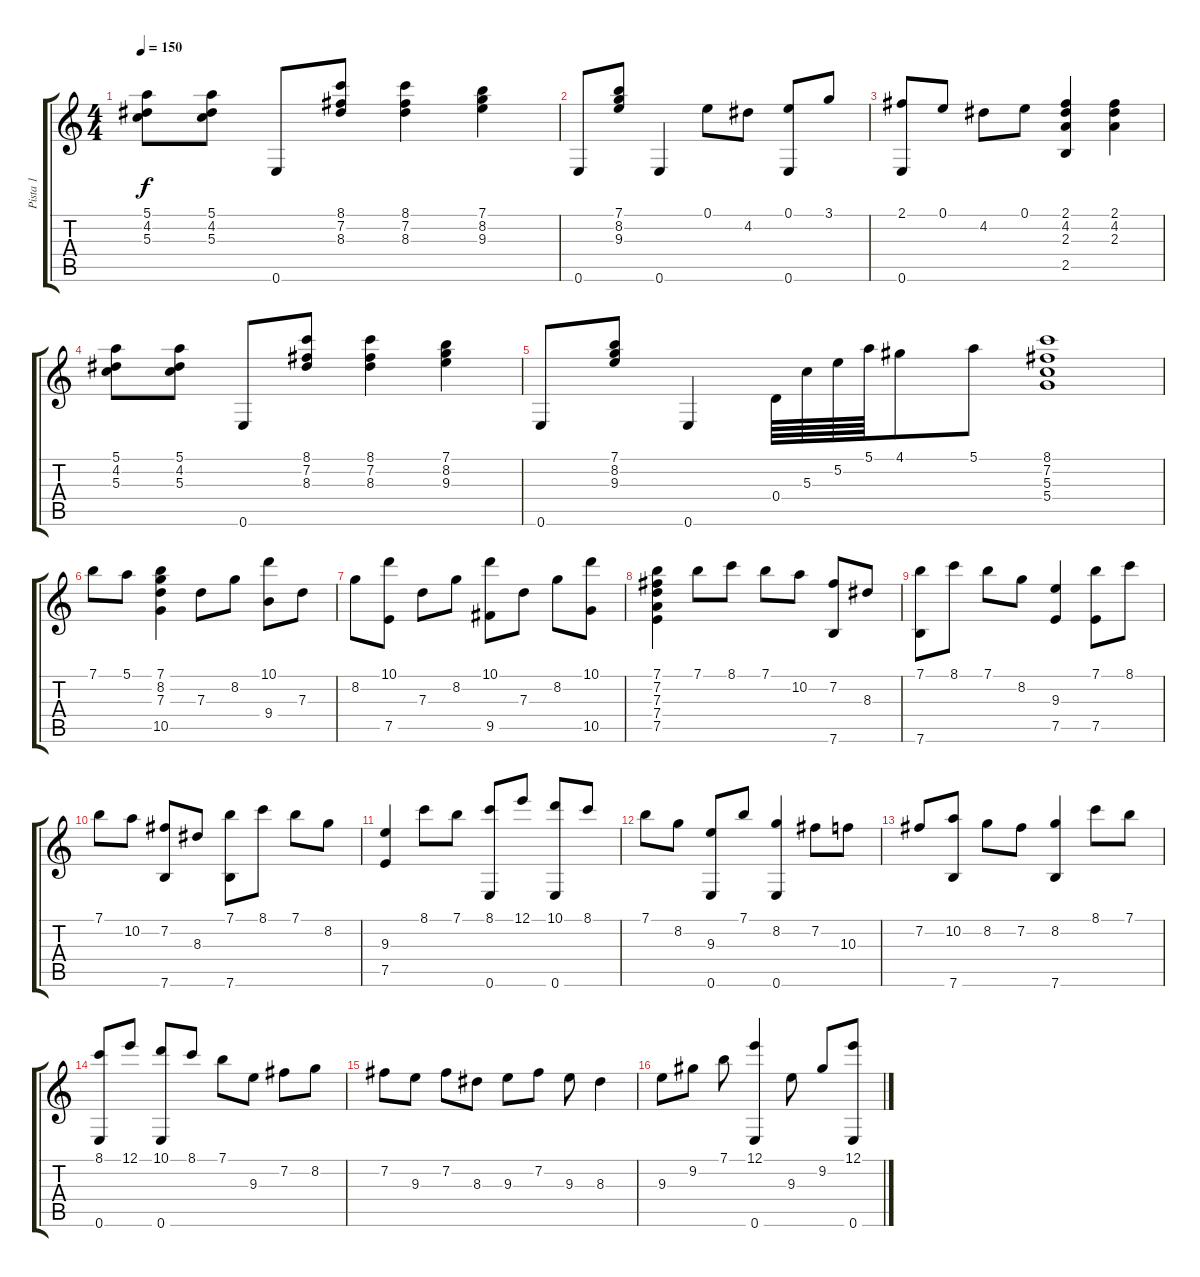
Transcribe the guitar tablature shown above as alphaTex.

\track ("Pista 1" "Pista 1") {instrument acousticguitarnylon}
\staff {score tabs}
\tuning (E4 B3 G3 D3 A2 E2) {hide}
\ts (4 4)
\tempo 150
\clef g2
\ks c
(5.1 4.2 5.3).8{dy f} (5.1 4.2 5.3).8 0.6.8 (8.1 7.2 8.3).8 (8.1 7.2 8.3).4 (7.1 8.2 9.3).4 |
0.6.8 (7.1 8.2 9.3).8 0.6.4 0.1.8 4.2.8 (0.1 0.6).8 3.1.8 |
(2.1 0.6).8 0.1.8 4.2.8 0.1.8 (2.1 4.2 2.3 2.5).4 (2.1 4.2 2.3).4 |
(5.1 4.2 5.3).8 (5.1 4.2 5.3).8 0.6.8 (8.1 7.2 8.3).8 (8.1 7.2 8.3).4 (7.1 8.2 9.3).4 |
0.6.8 (7.1 8.2 9.3).8 0.6.4 0.4.64 5.3.64 5.2.64 5.1.64 4.1.8 5.1.8 (8.1 7.2 5.3 5.4).1 |
7.1.8 5.1.8 (7.1 8.2 7.3 10.5).4 7.3.8 8.2.8 (10.1 9.4).8 7.3.8 |
8.2.8 (10.1 7.5).8 7.3.8 8.2.8 (10.1 9.5).8 7.3.8 8.2.8 (10.1 10.5).8 |
(7.1 7.2 7.3 7.4 7.5).4 7.1.8 8.1.8 7.1.8 10.2.8 (7.2 7.6).8 8.3.8 |
(7.1 7.6).8 8.1.8 7.1.8 8.2.8 (9.3 7.5).4 (7.1 7.5).8 8.1.8 |
7.1.8 10.2.8 (7.2 7.6).8 8.3.8 (7.1 7.6).8 8.1.8 7.1.8 8.2.8 |
(9.3 7.5).4 8.1.8 7.1.8 (8.1 0.6).8 12.1.8 (10.1 0.6).8 8.1.8 |
7.1.8 8.2.8 (9.3 0.6).8 7.1.8 (8.2 0.6).4 7.2.8 10.3.8 |
7.2.8 (10.2 7.6).8 8.2.8 7.2.8 (8.2 7.6).4 8.1.8 7.1.8 |
(8.1 0.6).8 12.1.8 (10.1 0.6).8 8.1.8 7.1.8 9.3.8 7.2.8 8.2.8 |
7.2.8 9.3.8 7.2.8 8.3.8 9.3.8 7.2.8 9.3.8 8.3.4 |
9.3.8 9.2.8 7.1.8 (12.1 0.6).4 9.3.8 9.2.8 (12.1 0.6).8
